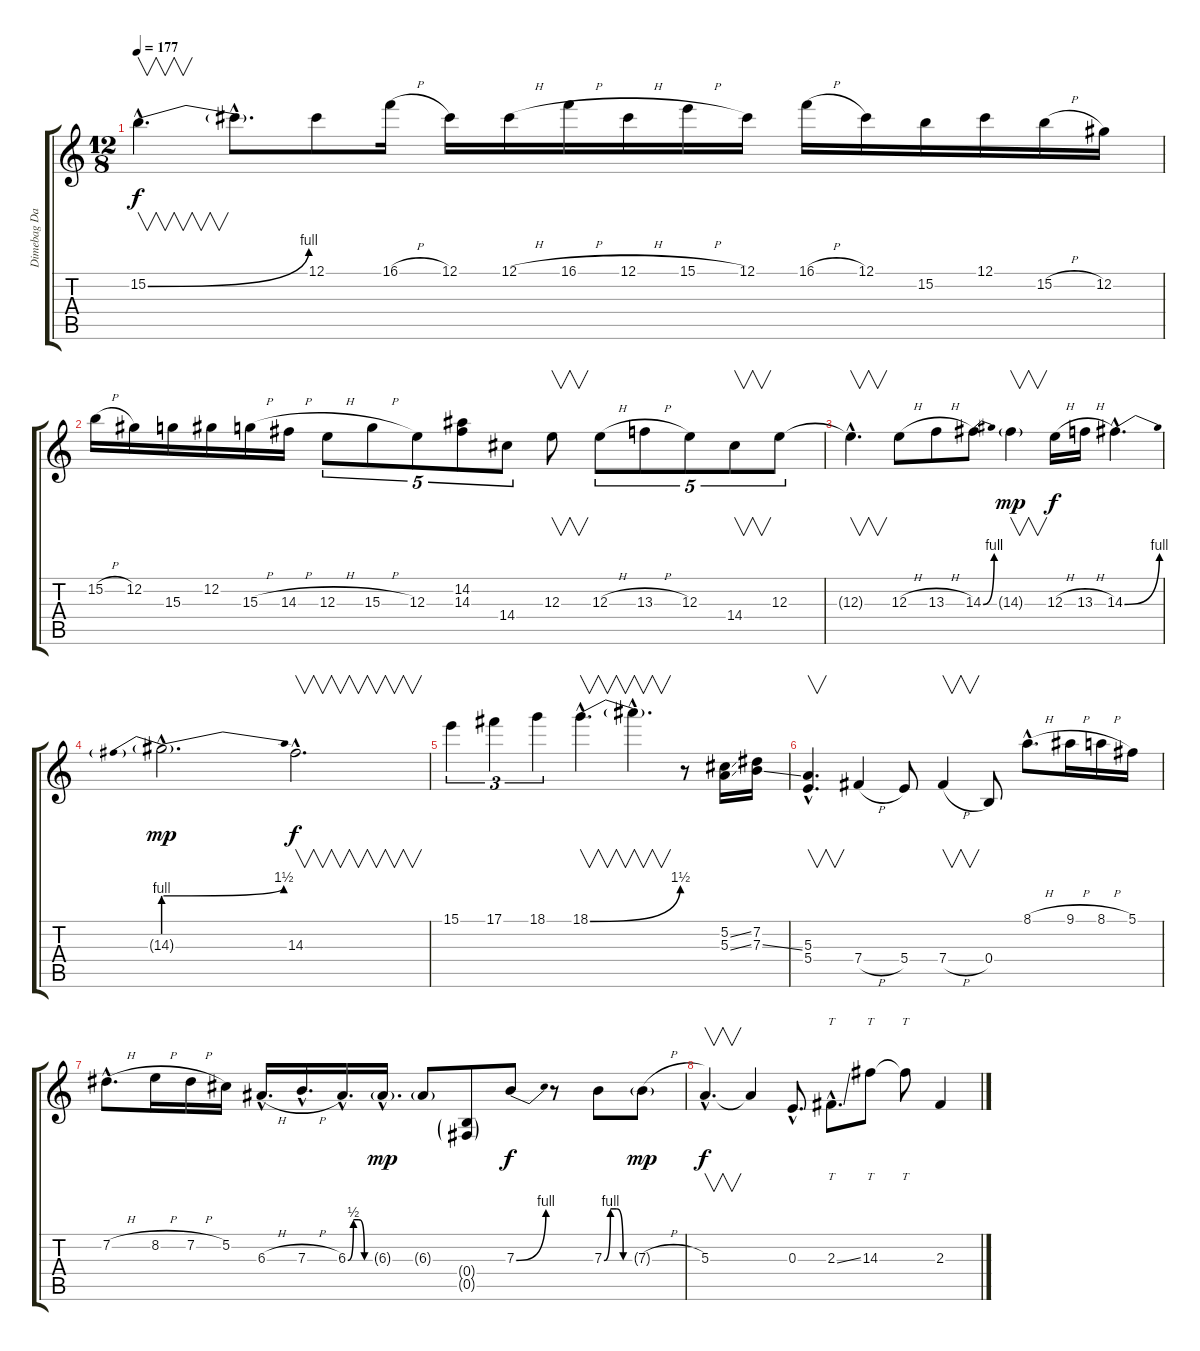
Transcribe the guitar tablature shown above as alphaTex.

\track ("Dimebag Darrell" "Dimebag Da") {instrument distortionguitar}
\staff {score tabs}
\tuning (Db4 Ab3 E3 B2 Gb2 Db2) {hide}
\ts (12 8)
\tempo 177
\clef g2
\ks c
15.2{be (bend 0 0 60 4) hac}.4{v d dy f} 15.2{hac t}.8{d} 12.1.8 16.1{h}.16 12.1.16 12.1{h}.16 16.1{h}.16 12.1{h}.16 15.1{h}.16 12.1.16 16.1{h}.16 12.1.16 15.2.16 12.1.16 15.2{h}.16 12.2.16 |
15.2{h}.16 12.2.16 15.3.16 12.2.16 15.3{h}.16 14.3{h}.16 12.3{h}.8{tu (5 4)} 15.3{h}.8{tu (5 4)} 12.3.8{tu (5 4)} (14.2 14.3).8{tu (5 4)} 14.4.8{tu (5 4)} 12.3.8{v} 12.3{h}.8{tu (5 4)} 13.3{h}.8{tu (5 4)} 12.3.8{tu (5 4)} 14.4.8{v tu (5 4)} 12.3.8{tu (5 4)} |
12.3{hac t}.4{v d} 12.3{h}.8 13.3{h}.8 14.3{be (bend 0 0 60 4)}.8 14.3{g}.4{v dy mp} 12.3{h}.16{dy f} 13.3{h}.16 14.3{be (bend 0 0 60 4) hac}.4{d} |
14.3{be (prebendbend 0 4 60 6) g hac}.2{d dy mp} 14.3{hac}.2{v d dy f} |
15.1.4{tu (3 2)} 17.1.4{tu (3 2)} 18.1.4{tu (3 2)} 18.1{be (bend 0 0 60 6) hac}.4{v d} 18.1{hac t}.4{v d} r.8 (5.2{ss} 5.3{ss}).16 (7.2 7.3{ss}).16 |
(5.3{hac} 5.4{hac}).4{v d} 7.4{h}.4 5.4.8 7.4{h}.4{v} 0.4.8 8.1{h hac}.8{d} 9.1{h}.16 8.1{h}.16 5.1.16 |
7.2{h hac}.8{d} 8.2{h}.16 7.2{h}.16 5.2.16 6.3{h hac}.16{d} 7.3{h hac}.16{d} 6.3{be (custom 0 0 15 2 30 2 45 0 60 0) hac}.16{d} 6.3{g hac}.16{d dy mp} 6.3{g}.8 (0.4{g} 0.5{g}).8 7.3{be (bend 0 0 60 4)}.8{dy f} r.8 7.3{be (custom 0 0 15 4 30 4 45 0 60 0)}.8 7.3{h g}.8{dy mp} |
5.3{hac}.4{v d dy f} 5.3{t}.4 0.3{hac}.8{d} 2.3{ss hac}.8{tt d} 14.3.8{tt} 14.3{t}.8{tt} 2.3{ss}.4
